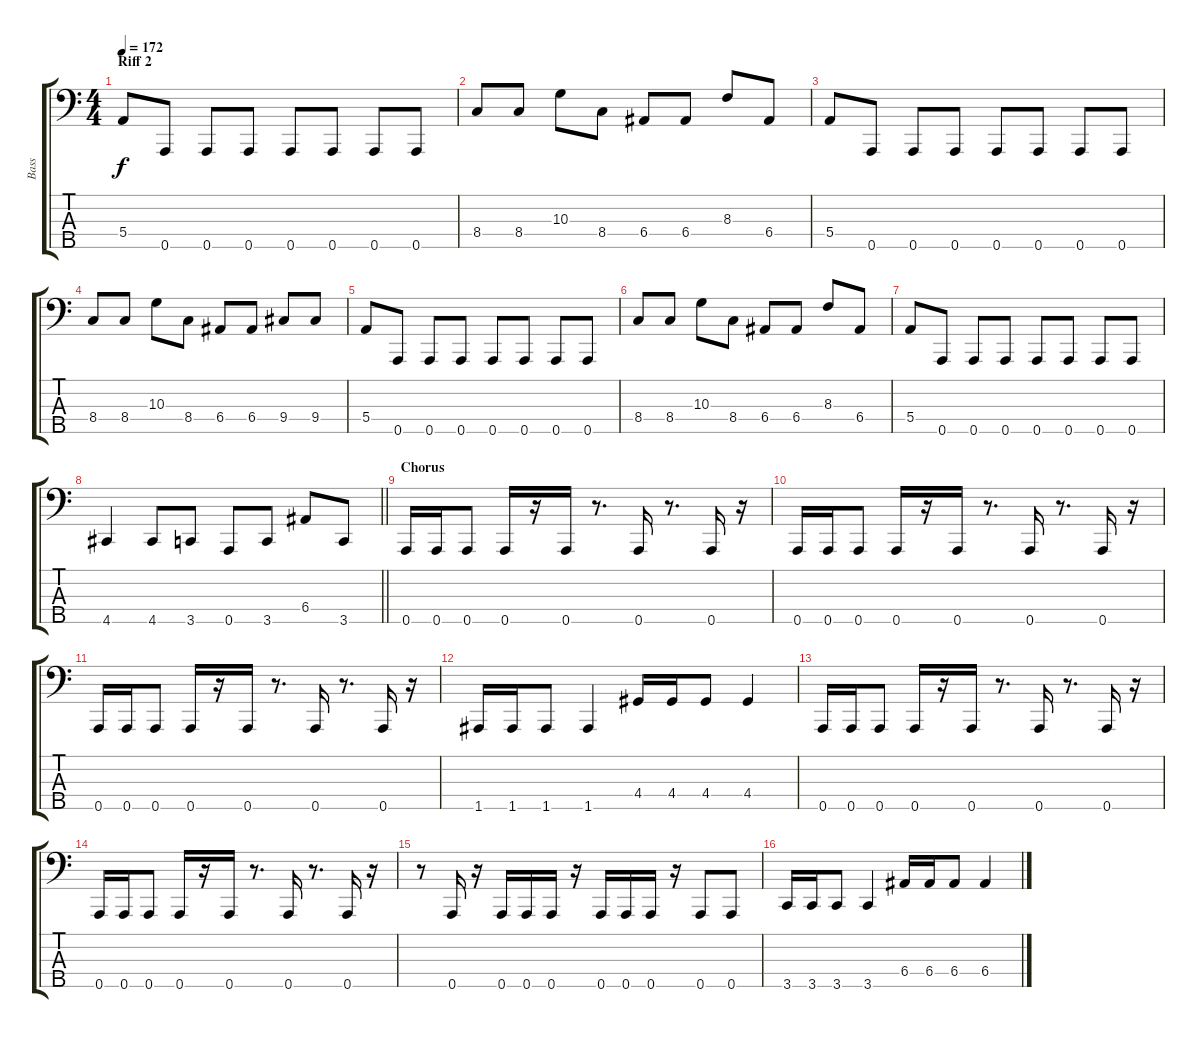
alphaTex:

\track ("Bass" "Bass") {instrument electricbassfinger}
\staff {score tabs}
\tuning (G2 D2 A1 E1 A0) {hide}
\ts (4 4)
\section ("" "Riff 2")
\tempo 172
\clef f4
\ks c
5.4.8{dy f} 0.5.8 0.5.8 0.5.8 0.5.8 0.5.8 0.5.8 0.5.8 |
8.4.8 8.4.8 10.3.8 8.4.8 6.4.8 6.4.8 8.3.8 6.4.8 |
5.4.8 0.5.8 0.5.8 0.5.8 0.5.8 0.5.8 0.5.8 0.5.8 |
8.4.8 8.4.8 10.3.8 8.4.8 6.4.8 6.4.8 9.4.8 9.4.8 |
5.4.8 0.5.8 0.5.8 0.5.8 0.5.8 0.5.8 0.5.8 0.5.8 |
8.4.8 8.4.8 10.3.8 8.4.8 6.4.8 6.4.8 8.3.8 6.4.8 |
5.4.8 0.5.8 0.5.8 0.5.8 0.5.8 0.5.8 0.5.8 0.5.8 |
\barLineRight lightlight
4.5.4 4.5.8 3.5.8 0.5.8 3.5.8 6.4.8 3.5.8 |
\section ("" "Chorus")
0.5.16 0.5.16 0.5.8 0.5.16 r.16 0.5.16 r.8{d} 0.5.16 r.8{d} 0.5.16 r.16 |
0.5.16 0.5.16 0.5.8 0.5.16 r.16 0.5.16 r.8{d} 0.5.16 r.8{d} 0.5.16 r.16 |
0.5.16 0.5.16 0.5.8 0.5.16 r.16 0.5.16 r.8{d} 0.5.16 r.8{d} 0.5.16 r.16 |
1.5.16 1.5.16 1.5.8 1.5.4 4.4.16 4.4.16 4.4.8 4.4.4 |
0.5.16 0.5.16 0.5.8 0.5.16 r.16 0.5.16 r.8{d} 0.5.16 r.8{d} 0.5.16 r.16 |
0.5.16 0.5.16 0.5.8 0.5.16 r.16 0.5.16 r.8{d} 0.5.16 r.8{d} 0.5.16 r.16 |
r.8 0.5.16 r.16 0.5.16 0.5.16 0.5.16 r.16 0.5.16 0.5.16 0.5.16 r.16 0.5.8 0.5.8 |
3.5.16 3.5.16 3.5.8 3.5.4 6.4.16 6.4.16 6.4.8 6.4.4
